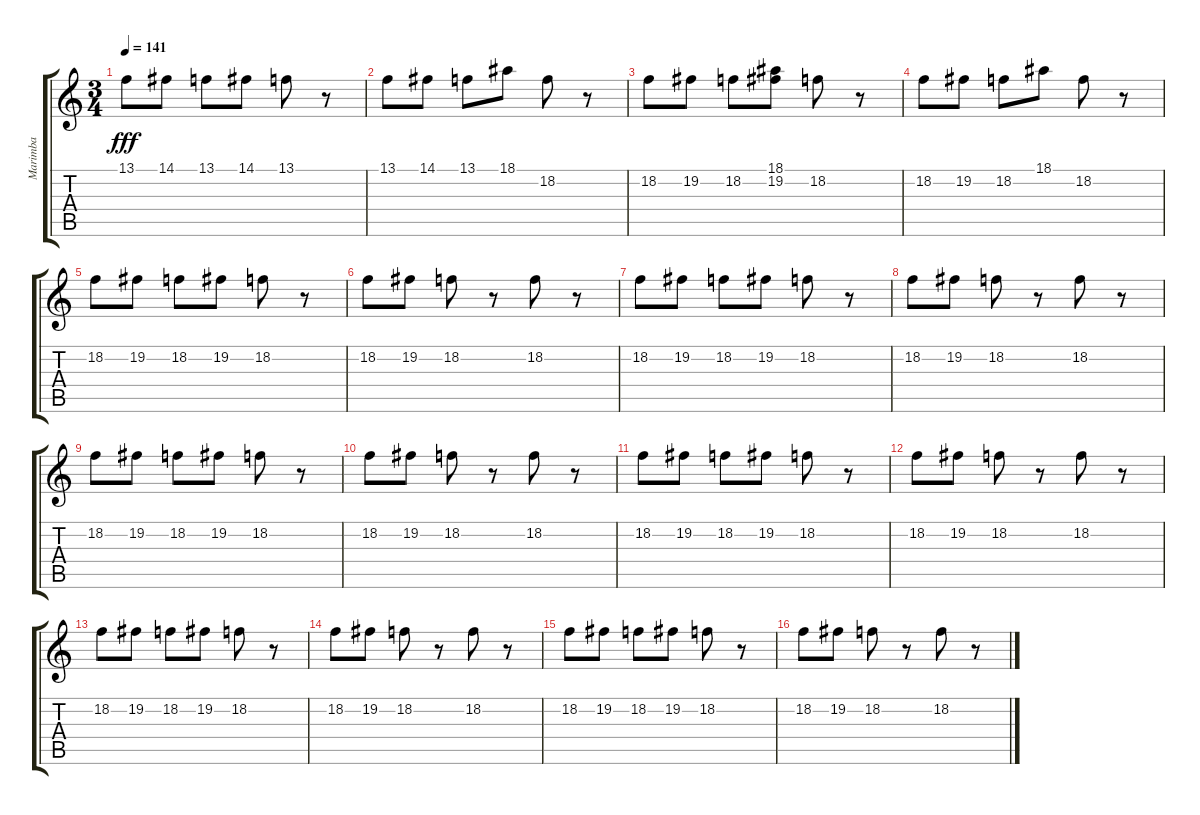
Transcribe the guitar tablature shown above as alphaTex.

\track ("Marimba" "Marimba") {instrument marimba}
\staff {score tabs}
\tuning (E4 B3 G3 D3 A2 E2) {hide}
\ts (3 4)
\tempo 141
\clef g2
\ks c
13.1.8{dy fff} 14.1.8 13.1.8 14.1.8 13.1.8 r.8 |
13.1.8 14.1.8 13.1.8 18.1.8 18.2.8 r.8 |
18.2.8 19.2.8 18.2.8 (18.1 19.2).8 18.2.8 r.8 |
18.2.8 19.2.8 18.2.8 18.1.8 18.2.8 r.8 |
18.2.8 19.2.8 18.2.8 19.2.8 18.2.8 r.8 |
18.2.8 19.2.8 18.2.8 r.8 18.2.8 r.8 |
18.2.8 19.2.8 18.2.8 19.2.8 18.2.8 r.8 |
18.2.8 19.2.8 18.2.8 r.8 18.2.8 r.8 |
18.2.8 19.2.8 18.2.8 19.2.8 18.2.8 r.8 |
18.2.8 19.2.8 18.2.8 r.8 18.2.8 r.8 |
18.2.8 19.2.8 18.2.8 19.2.8 18.2.8 r.8 |
18.2.8 19.2.8 18.2.8 r.8 18.2.8 r.8 |
18.2.8 19.2.8 18.2.8 19.2.8 18.2.8 r.8 |
18.2.8 19.2.8 18.2.8 r.8 18.2.8 r.8 |
18.2.8 19.2.8 18.2.8 19.2.8 18.2.8 r.8 |
18.2.8 19.2.8 18.2.8 r.8 18.2.8 r.8
